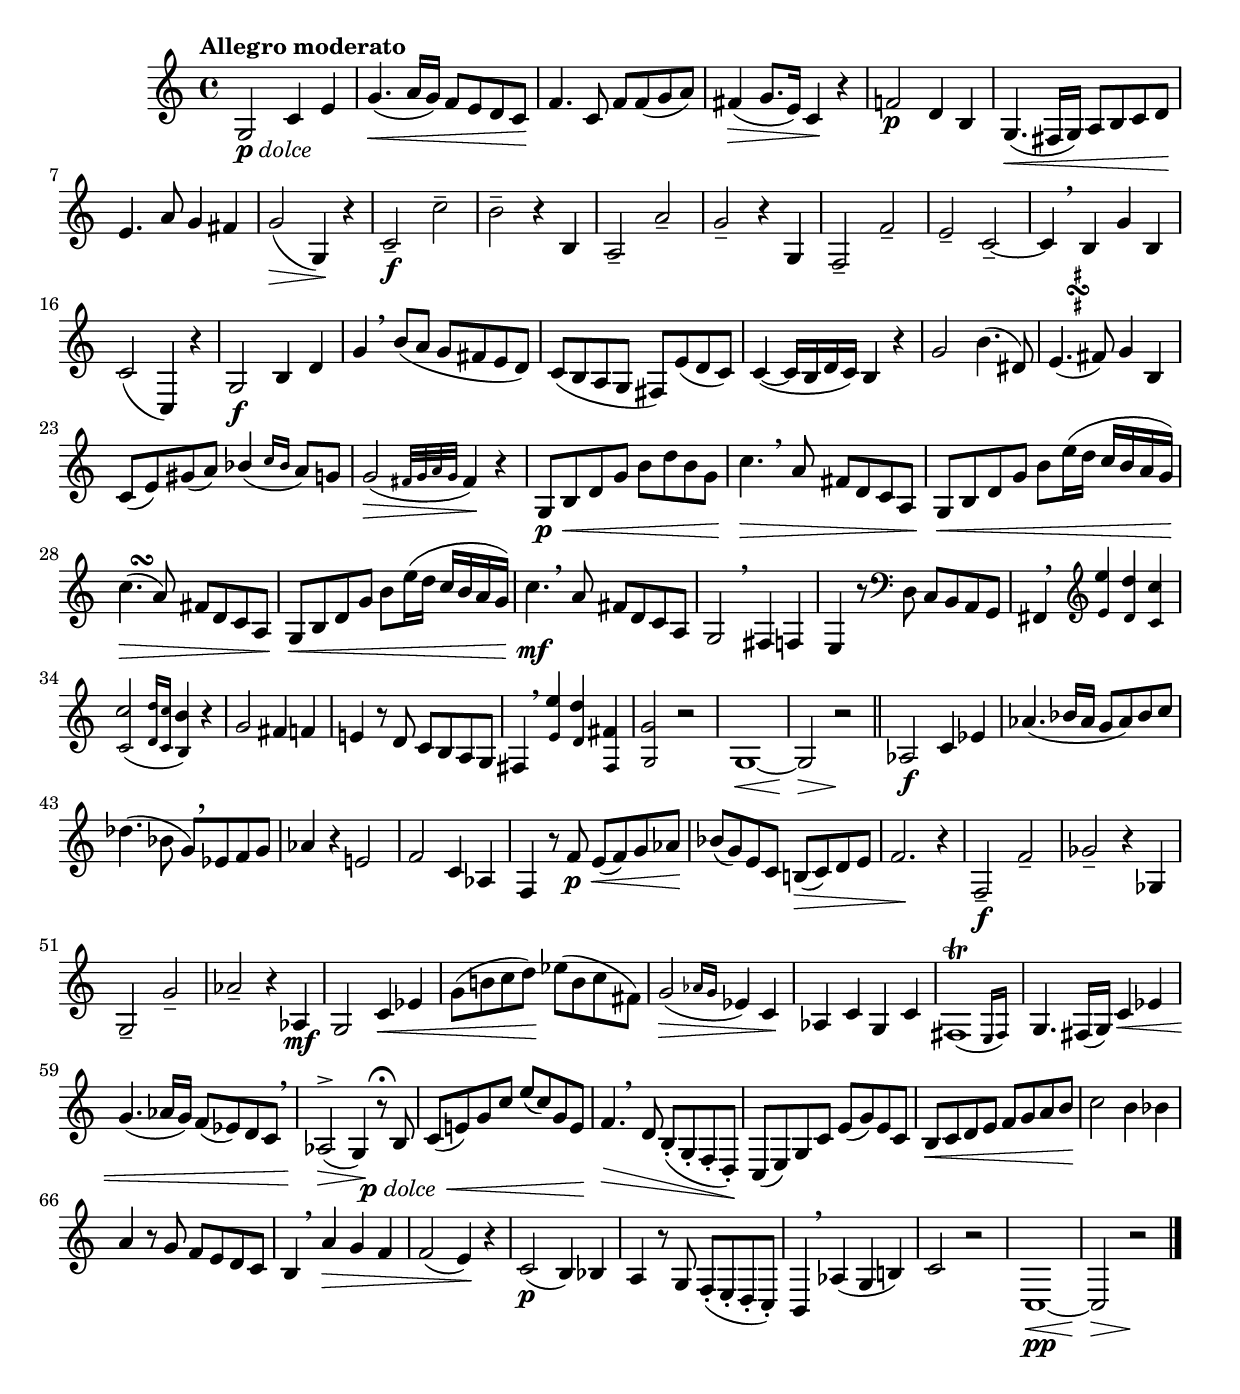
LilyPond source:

\version "2.22.0"

\include "../turn-markup.ily"
\include "settings.ily"

\relative {
  \language "english"

  \transposition f

  \tempo "Allegro moderato"

  \key c \major
  \time 4/4

  g2_\markup { \dynamic "p" \italic "dolce" } c4 e |
  g4.( \< a16 g) f8 e d c \! |
  f4. c8 f f( g a) |
  f-sharp4( \> g8. e16) c4 \! r |
  f-natural!2 \p d4 b |
  g4.( \< f-sharp16 g) a8 b c d \! |
  e4. a8 g4 f-sharp |
  g2( \> g,4) \! r |
  c2-- \f c'-- |
  b2-- r4 b, |
  a2-- a'-- |
  g2-- r4 g, |
  f2-- f'-- |
  e2-- c~-- |
  c4 \breathe b g' b, |
  c2( c,4) r |
  g'2 \f b4 d |
  g4 \breathe b8( a g f-sharp e d) |
  c8( b a g f-sharp) e'( d c) |
  c4~( c16 b d c) b4 r |
  g'2 b4.( d-sharp,8) |
  <<
    { e4.( f-sharp8) }
    { s4 s^#(turn-with-accidentals (markup #:sharp) (markup #:sharp)) }
  >> g4 b, |
  c8( e) g-sharp( a) \once \stemUp b-flat4( \grace { c16 b-flat } a8) g |
  g2( \> \grace { f-sharp32 g a g } f-sharp4) \! r |
  g,8 \p \< b d g b d b g |
  c4. \> \breathe a8 f-sharp d c a |
  g8 \< b d g b e16( d c b a g) |
  <<
    { c4.( \> a8) }
    { s4 s^\turn-markup }
  >> f-sharp8 d c a |

  % These measures are not in the 1st edition.
  g8 \< b d g b e16( d c b a g) |
  c4. \mf \breathe a8 f-sharp d c a |

  #(if (string=? bass-clef-name "bass^8") #{ \clef \bass-clef-name #})
  g2 \breathe f-sharp4 f |
  e4 r8 #(if (not (string=? bass-clef-name "bass^8")) #{ \clef \bass-clef-name #}) d c b a g |
  f-sharp4 \breathe #(if (not (string=? bass-clef-name "bass^8")) #{ \clef "treble" #}) <e''' \tweak font-size #-2 e,> <d \tweak font-size #-2 d,> <c \tweak font-size #-2 c,> |
  <c \tweak font-size #-2 c,>2( \grace { <d d,>16 <c c,> } <b \tweak font-size #-2 b,>4) r |
  g2 f-sharp4 f |
  e-natural!4 r8 d c b a g |
  f-sharp4 \breathe <e'' \tweak font-size #-2 e,> <d \tweak font-size #-2 d,> <f-sharp, \tweak font-size #-2 f-sharp,> |
  <g \tweak font-size #-2 g,>2 r |
  g,1~ \< |
  g2 \> r \! | \bar "||"

  \clef "treble"
  a-flat2 \f c4 e-flat |
  a-flat4.( b-flat16 a-flat g8 a-flat) b-flat c |
  d-flat4.( b-flat8 g)[ \tweak Y-offset #3 \breathe e-flat f g] |
  a-flat4 r e-natural!2 |
  f2 c4 a-flat |
  f4 r8 f' \p \< e( f) g a-flat \! |
  b-flat8( g) e c b-natural!( \tweak to-barline ##f \> c) d e |
  f2. \! r4 |
  f,2-- \f f'-- |
  g-flat2-- r4 g-flat, |
  g2-- g'-- |
  a-flat2-- r4 a-flat, \mf |
  g2 c4 \< e-flat |
  g8( b-natural! c d) \! e-flat( b c f-sharp,) |
  g2( \> \grace { a-flat16 g } e-flat4) c \! |
  a-flat4 c g c |
  \afterGrace f-sharp,1\trill( { \override Stem.details.beamed-lengths = #'(6) e16 f-sharp) \revert Stem.details.beamed-lengths } |
  g4. f-sharp16( g) c4 \< e-flat |
  g4.( a-flat16 g) f8( e-flat) d c \breathe |
  a-flat2^>( \> g4) \! r8\fermata b #(make-dynamic-script (markup #:dynamic "p" #:normal-text (#:italic "dolce"))) \< |
  c8( e-natural!) g c e( c) g e \! |
  f4. \tweak rotation #'(-10 0 0) \> \breathe d8 b-.( g-. f-. d-.) \! |
  c8( e) g c e( g) e c |
  b8 \< c d e f g a b \! |
  c2 b4 b-flat |
  a4 r8 g f e d c |
  b4 \breathe a' \> g f |
  f2( e4) \! r |
  c2( \p b4) b-flat |
  a4 r8 g f-.( e-. d-. c-.) |
  b4 \breathe a-flat'( g b-natural!) |
  c2 r |
  c,1~_\markup { \dynamic "pp" } \< |
  c2 \> r \! | \bar "|."
}
